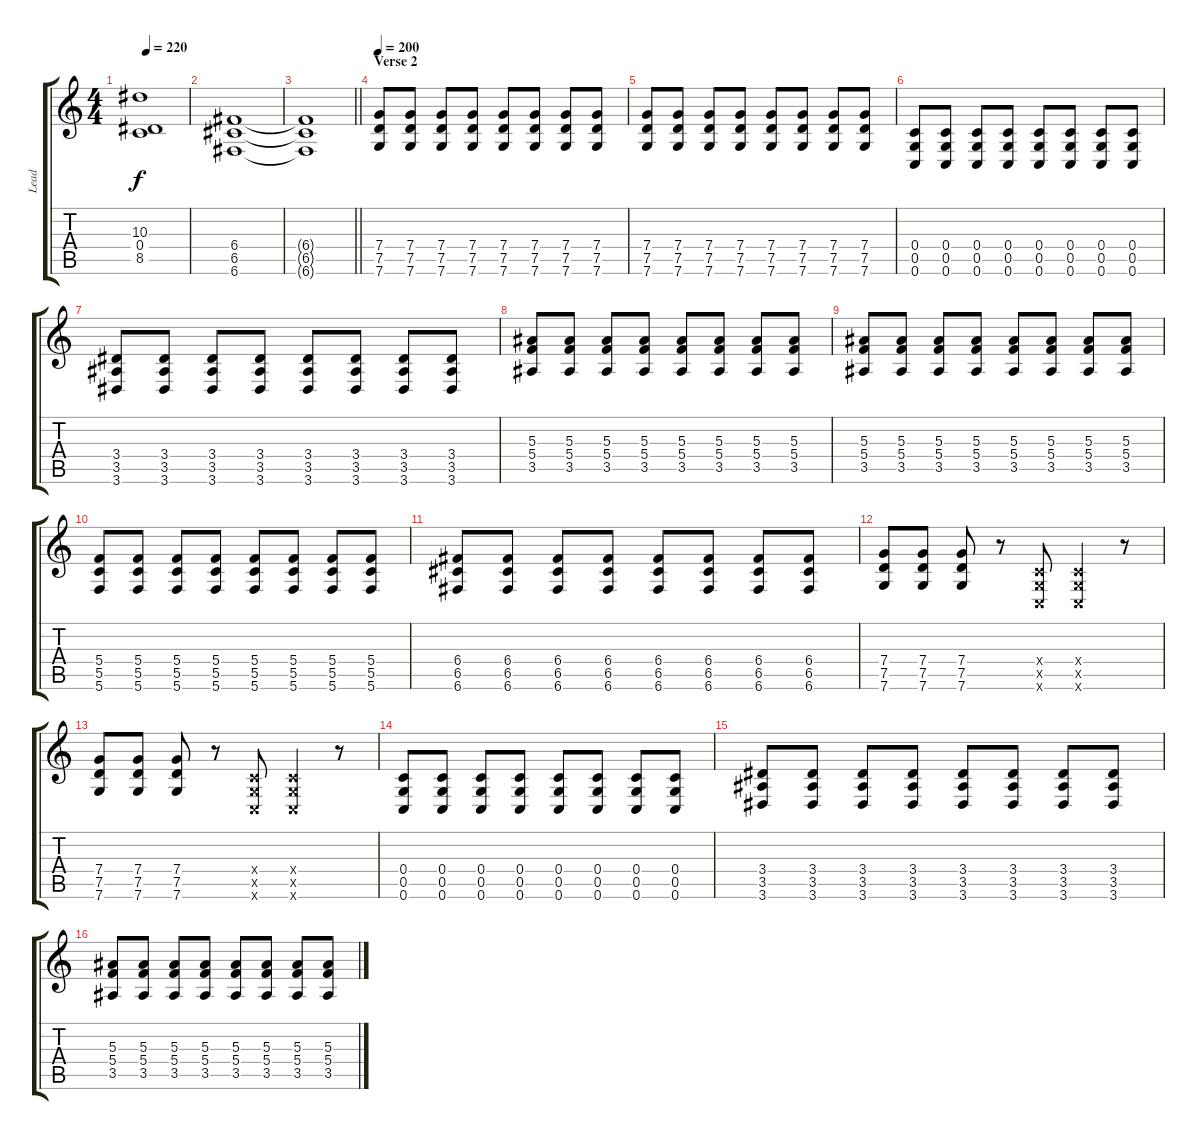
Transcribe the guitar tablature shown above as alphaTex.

\track ("Lead" "Lead") {instrument distortionguitar}
\staff {score tabs}
\tuning (D4 A3 F3 C3 G2 C2) {hide}
\ts (4 4)
\tempo 220
\clef g2
\ks c
(10.3{t} 0.4{t} 8.5{t}).1{dy f} |
(6.4 6.5 6.6).1 |
\barLineRight lightlight
(6.4{t} 6.5{t} 6.6{t}).1 |
\section ("" "Verse 2")
\tempo 200
(7.4 7.5 7.6).8 (7.4 7.5 7.6).8 (7.4 7.5 7.6).8 (7.4 7.5 7.6).8 (7.4 7.5 7.6).8 (7.4 7.5 7.6).8 (7.4 7.5 7.6).8 (7.4 7.5 7.6).8 |
(7.4 7.5 7.6).8 (7.4 7.5 7.6).8 (7.4 7.5 7.6).8 (7.4 7.5 7.6).8 (7.4 7.5 7.6).8 (7.4 7.5 7.6).8 (7.4 7.5 7.6).8 (7.4 7.5 7.6).8 |
(0.4 0.5 0.6).8 (0.4 0.5 0.6).8 (0.4 0.5 0.6).8 (0.4 0.5 0.6).8 (0.4 0.5 0.6).8 (0.4 0.5 0.6).8 (0.4 0.5 0.6).8 (0.4 0.5 0.6).8 |
(3.4 3.5 3.6).8 (3.4 3.5 3.6).8 (3.4 3.5 3.6).8 (3.4 3.5 3.6).8 (3.4 3.5 3.6).8 (3.4 3.5 3.6).8 (3.4 3.5 3.6).8 (3.4 3.5 3.6).8 |
(5.3 5.4 3.5).8 (5.3 5.4 3.5).8 (5.3 5.4 3.5).8 (5.3 5.4 3.5).8 (5.3 5.4 3.5).8 (5.3 5.4 3.5).8 (5.3 5.4 3.5).8 (5.3 5.4 3.5).8 |
(5.3 5.4 3.5).8 (5.3 5.4 3.5).8 (5.3 5.4 3.5).8 (5.3 5.4 3.5).8 (5.3 5.4 3.5).8 (5.3 5.4 3.5).8 (5.3 5.4 3.5).8 (5.3 5.4 3.5).8 |
(5.4 5.5 5.6).8 (5.4 5.5 5.6).8 (5.4 5.5 5.6).8 (5.4 5.5 5.6).8 (5.4 5.5 5.6).8 (5.4 5.5 5.6).8 (5.4 5.5 5.6).8 (5.4 5.5 5.6).8 |
(6.4 6.5 6.6).8 (6.4 6.5 6.6).8 (6.4 6.5 6.6).8 (6.4 6.5 6.6).8 (6.4 6.5 6.6).8 (6.4 6.5 6.6).8 (6.4 6.5 6.6).8 (6.4 6.5 6.6).8 |
(7.4 7.5 7.6).8 (7.4 7.5 7.6).8 (7.4 7.5 7.6).8 r.8 (0.4{x} 0.5{x} 0.6{x}).8 (0.4{x} 0.5{x} 0.6{x}).4 r.8 |
(7.4 7.5 7.6).8 (7.4 7.5 7.6).8 (7.4 7.5 7.6).8 r.8 (0.4{x} 0.5{x} 0.6{x}).8 (0.4{x} 0.5{x} 0.6{x}).4 r.8 |
(0.4 0.5 0.6).8 (0.4 0.5 0.6).8 (0.4 0.5 0.6).8 (0.4 0.5 0.6).8 (0.4 0.5 0.6).8 (0.4 0.5 0.6).8 (0.4 0.5 0.6).8 (0.4 0.5 0.6).8 |
(3.4 3.5 3.6).8 (3.4 3.5 3.6).8 (3.4 3.5 3.6).8 (3.4 3.5 3.6).8 (3.4 3.5 3.6).8 (3.4 3.5 3.6).8 (3.4 3.5 3.6).8 (3.4 3.5 3.6).8 |
(5.3 5.4 3.5).8 (5.3 5.4 3.5).8 (5.3 5.4 3.5).8 (5.3 5.4 3.5).8 (5.3 5.4 3.5).8 (5.3 5.4 3.5).8 (5.3 5.4 3.5).8 (5.3 5.4 3.5).8
